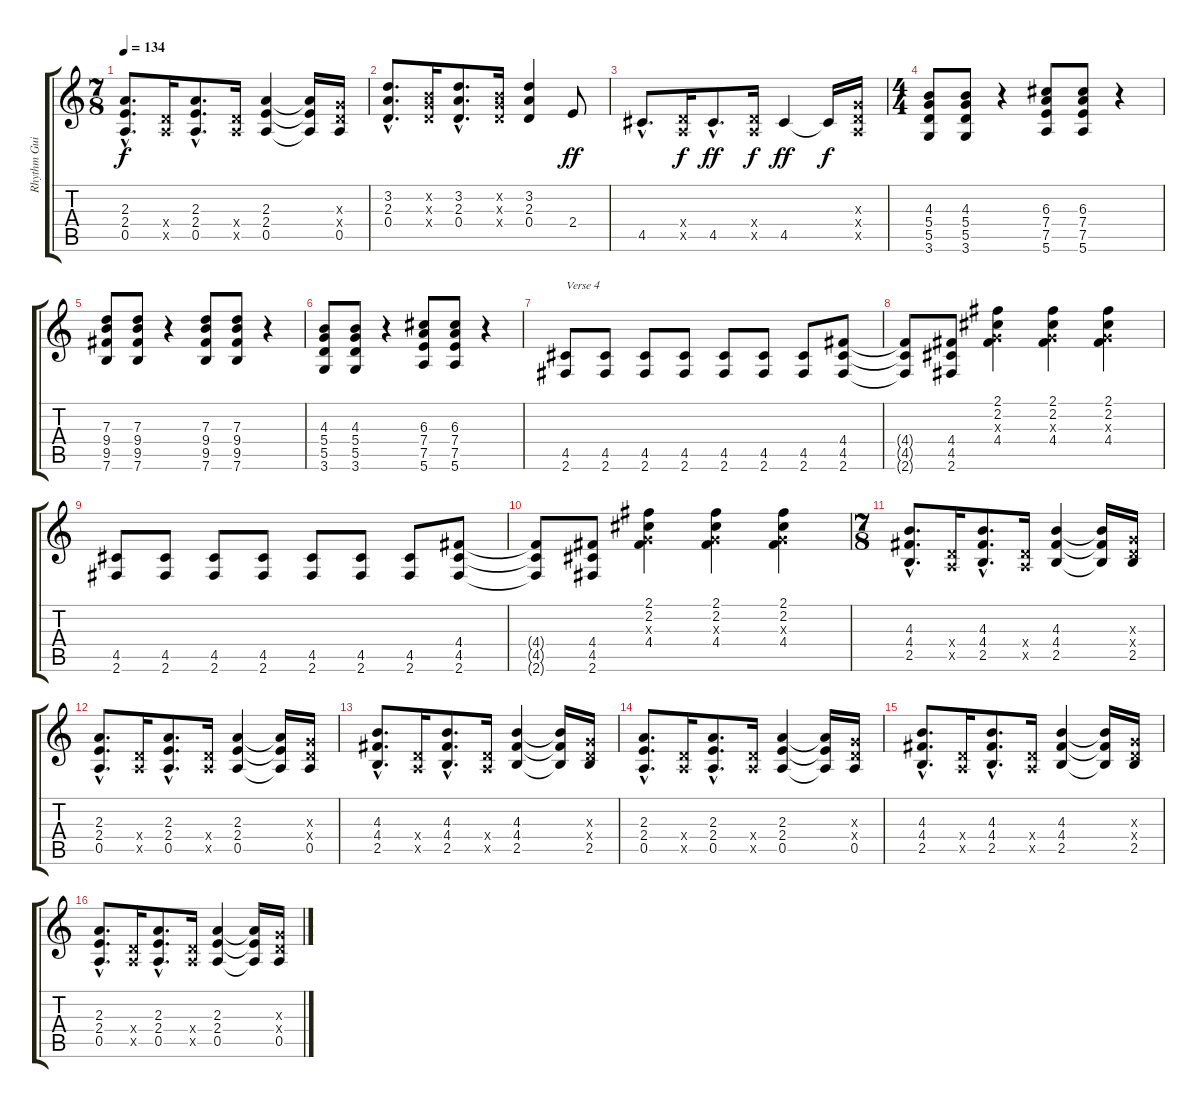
\track ("Rhythm Guitar 2" "Rhythm Gui") {instrument overdrivenguitar}
\staff {score tabs}
\tuning (E4 B3 G3 D3 A2 E2) {hide}
\ts (7 8)
\tempo 134
\clef g2
\ks c
(2.3{hac} 2.4{hac} 0.5{hac}).8{d dy f} (0.4{x} 0.5{x}).16 (2.3{hac} 2.4{hac} 0.5{hac}).8{d} (0.4{x} 0.5{x}).16 (2.3 2.4 0.5).4 (2.3{t} 2.4{t} 0.5{t}).16 (0.3{x} 0.4{x} 0.5).16 |
(3.2{hac} 2.3{hac} 0.4{hac}).8{d} (0.2{x} 0.3{x} 0.4{x}).16 (3.2{hac} 2.3{hac} 0.4{hac}).8{d} (0.2{x} 0.3{x} 0.4{x}).16 (3.2 2.3 0.4).4 2.4.8{dy ff} |
4.5{hac}.8{d} (0.4{x} 0.5{x}).16{dy f} 4.5{hac}.8{d dy ff} (0.4{x} 0.5{x}).16{dy f} 4.5.4{dy ff} 4.5{t}.16{dy f} (0.3{x} 0.4{x} 0.5{x}).16 |
\ts (4 4)
(4.3 5.4 5.5 3.6).8 (4.3 5.4 5.5 3.6).8 r.4 (6.3 7.4 7.5 5.6).8 (6.3 7.4 7.5 5.6).8 r.4 |
(7.3 9.4 9.5 7.6).8 (7.3 9.4 9.5 7.6).8 r.4 (7.3 9.4 9.5 7.6).8 (7.3 9.4 9.5 7.6).8 r.4 |
(4.3 5.4 5.5 3.6).8 (4.3 5.4 5.5 3.6).8 r.4 (6.3 7.4 7.5 5.6).8 (6.3 7.4 7.5 5.6).8 r.4 |
(4.5 2.6).8{txt "Verse 4"} (4.5 2.6).8 (4.5 2.6).8 (4.5 2.6).8 (4.5 2.6).8 (4.5 2.6).8 (4.5 2.6).8 (4.4 4.5 2.6).8 |
(4.4{t} 4.5{t} 2.6{t}).8 (4.4 4.5 2.6).8 (2.1 2.2 0.3{x} 4.4).4 (2.1 2.2 0.3{x} 4.4).4 (2.1 2.2 0.3{x} 4.4).4 |
(4.5 2.6).8 (4.5 2.6).8 (4.5 2.6).8 (4.5 2.6).8 (4.5 2.6).8 (4.5 2.6).8 (4.5 2.6).8 (4.4 4.5 2.6).8 |
(4.4{t} 4.5{t} 2.6{t}).8 (4.4 4.5 2.6).8 (2.1 2.2 0.3{x} 4.4).4 (2.1 2.2 0.3{x} 4.4).4 (2.1 2.2 0.3{x} 4.4).4 |
\ts (7 8)
(4.3{hac} 4.4{hac} 2.5{hac}).8{d} (0.4{x} 0.5{x}).16 (4.3{hac} 4.4{hac} 2.5{hac}).8{d} (0.4{x} 0.5{x}).16 (4.3 4.4 2.5).4 (4.3{t} 4.4{t} 2.5{t}).16 (0.3{x} 0.4{x} 2.5).16 |
(2.3{hac} 2.4{hac} 0.5{hac}).8{d} (0.4{x} 0.5{x}).16 (2.3{hac} 2.4{hac} 0.5{hac}).8{d} (0.4{x} 0.5{x}).16 (2.3 2.4 0.5).4 (2.3{t} 2.4{t} 0.5{t}).16 (0.3{x} 0.4{x} 0.5).16 |
(4.3{hac} 4.4{hac} 2.5{hac}).8{d} (0.4{x} 0.5{x}).16 (4.3{hac} 4.4{hac} 2.5{hac}).8{d} (0.4{x} 0.5{x}).16 (4.3 4.4 2.5).4 (4.3{t} 4.4{t} 2.5{t}).16 (0.3{x} 0.4{x} 2.5).16 |
(2.3{hac} 2.4{hac} 0.5{hac}).8{d} (0.4{x} 0.5{x}).16 (2.3{hac} 2.4{hac} 0.5{hac}).8{d} (0.4{x} 0.5{x}).16 (2.3 2.4 0.5).4 (2.3{t} 2.4{t} 0.5{t}).16 (0.3{x} 0.4{x} 0.5).16 |
(4.3{hac} 4.4{hac} 2.5{hac}).8{d} (0.4{x} 0.5{x}).16 (4.3{hac} 4.4{hac} 2.5{hac}).8{d} (0.4{x} 0.5{x}).16 (4.3 4.4 2.5).4 (4.3{t} 4.4{t} 2.5{t}).16 (0.3{x} 0.4{x} 2.5).16 |
(2.3{hac} 2.4{hac} 0.5{hac}).8{d} (0.4{x} 0.5{x}).16 (2.3{hac} 2.4{hac} 0.5{hac}).8{d} (0.4{x} 0.5{x}).16 (2.3 2.4 0.5).4 (2.3{t} 2.4{t} 0.5{t}).16 (0.3{x} 0.4{x} 0.5).16
